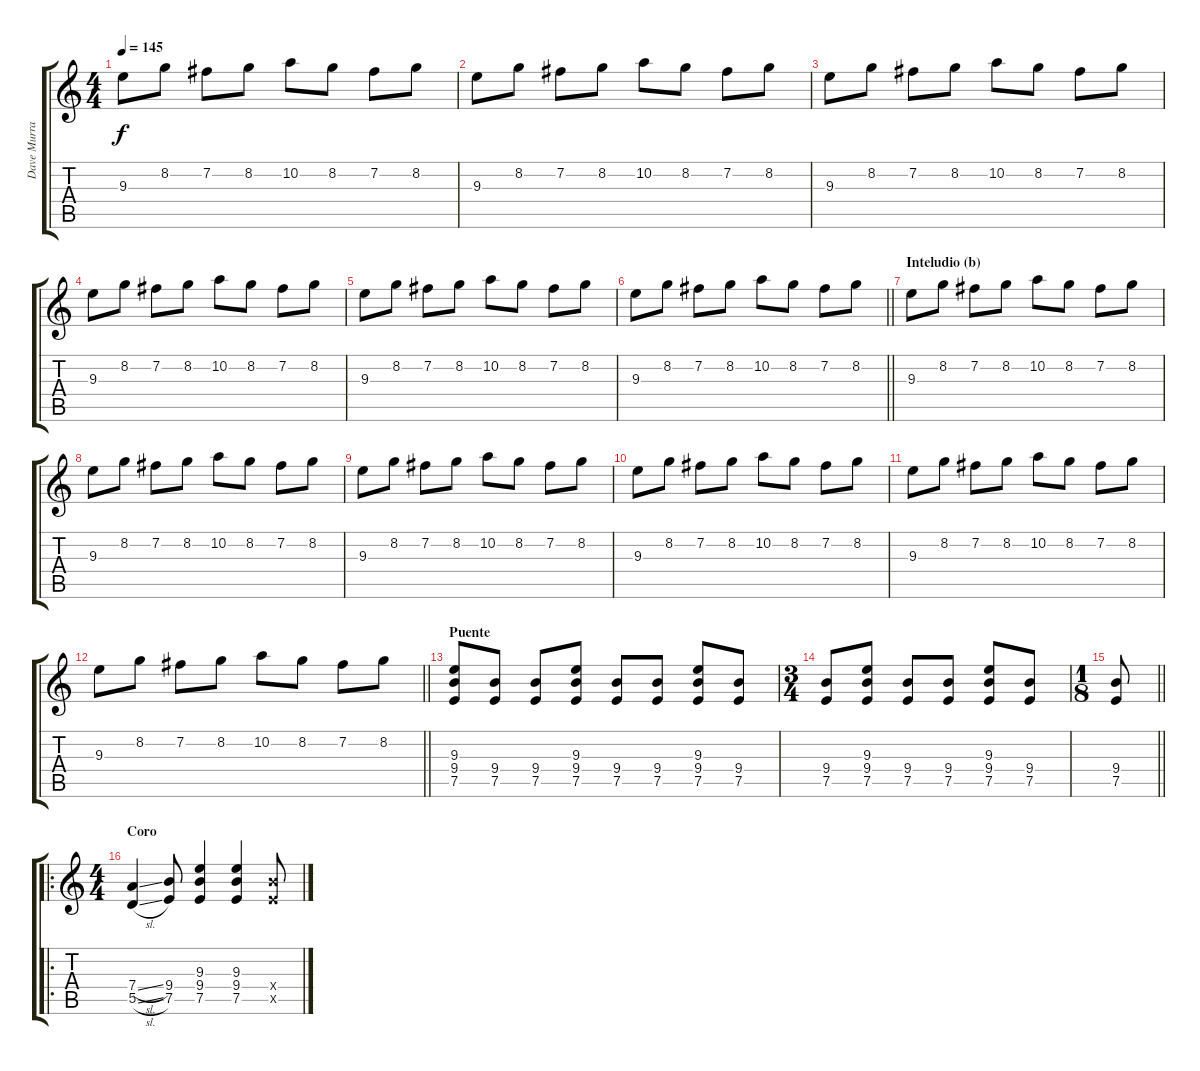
\track ("Dave Murray" "Dave Murra") {instrument overdrivenguitar}
\staff {score tabs}
\tuning (E4 B3 G3 D3 A2 E2) {hide}
\ts (4 4)
\tempo 145
\clef g2
\ks c
9.3.8{dy f} 8.2.8 7.2.8 8.2.8 10.2.8 8.2.8 7.2.8 8.2.8 |
9.3.8 8.2.8 7.2.8 8.2.8 10.2.8 8.2.8 7.2.8 8.2.8 |
9.3.8 8.2.8 7.2.8 8.2.8 10.2.8 8.2.8 7.2.8 8.2.8 |
9.3.8 8.2.8 7.2.8 8.2.8 10.2.8 8.2.8 7.2.8 8.2.8 |
9.3.8 8.2.8 7.2.8 8.2.8 10.2.8 8.2.8 7.2.8 8.2.8 |
\barLineRight lightlight
9.3.8 8.2.8 7.2.8 8.2.8 10.2.8 8.2.8 7.2.8 8.2.8 |
\section ("" "Inteludio (b)")
9.3.8 8.2.8 7.2.8 8.2.8 10.2.8 8.2.8 7.2.8 8.2.8 |
9.3.8 8.2.8 7.2.8 8.2.8 10.2.8 8.2.8 7.2.8 8.2.8 |
9.3.8 8.2.8 7.2.8 8.2.8 10.2.8 8.2.8 7.2.8 8.2.8 |
9.3.8 8.2.8 7.2.8 8.2.8 10.2.8 8.2.8 7.2.8 8.2.8 |
9.3.8 8.2.8 7.2.8 8.2.8 10.2.8 8.2.8 7.2.8 8.2.8 |
\barLineRight lightlight
9.3.8 8.2.8 7.2.8 8.2.8 10.2.8 8.2.8 7.2.8 8.2.8 |
\section ("" "Puente")
(9.3 9.4 7.5).8 (9.4 7.5).8 (9.4 7.5).8 (9.3 9.4 7.5).8 (9.4 7.5).8 (9.4 7.5).8 (9.3 9.4 7.5).8 (9.4 7.5).8 |
\ts (3 4)
(9.4 7.5).8 (9.3 9.4 7.5).8 (9.4 7.5).8 (9.4 7.5).8 (9.3 9.4 7.5).8 (9.4 7.5).8 |
\ts (1 8)
\barLineRight lightlight
(9.4 7.5).8 |
\ro
\ts (4 4)
\section ("" "Coro")
(7.4{sl} 5.5{sl}).4 (9.4 7.5).8 (9.3 9.4 7.5).4 (9.3 9.4 7.5).4 (9.4{x} 7.5{x}).8
